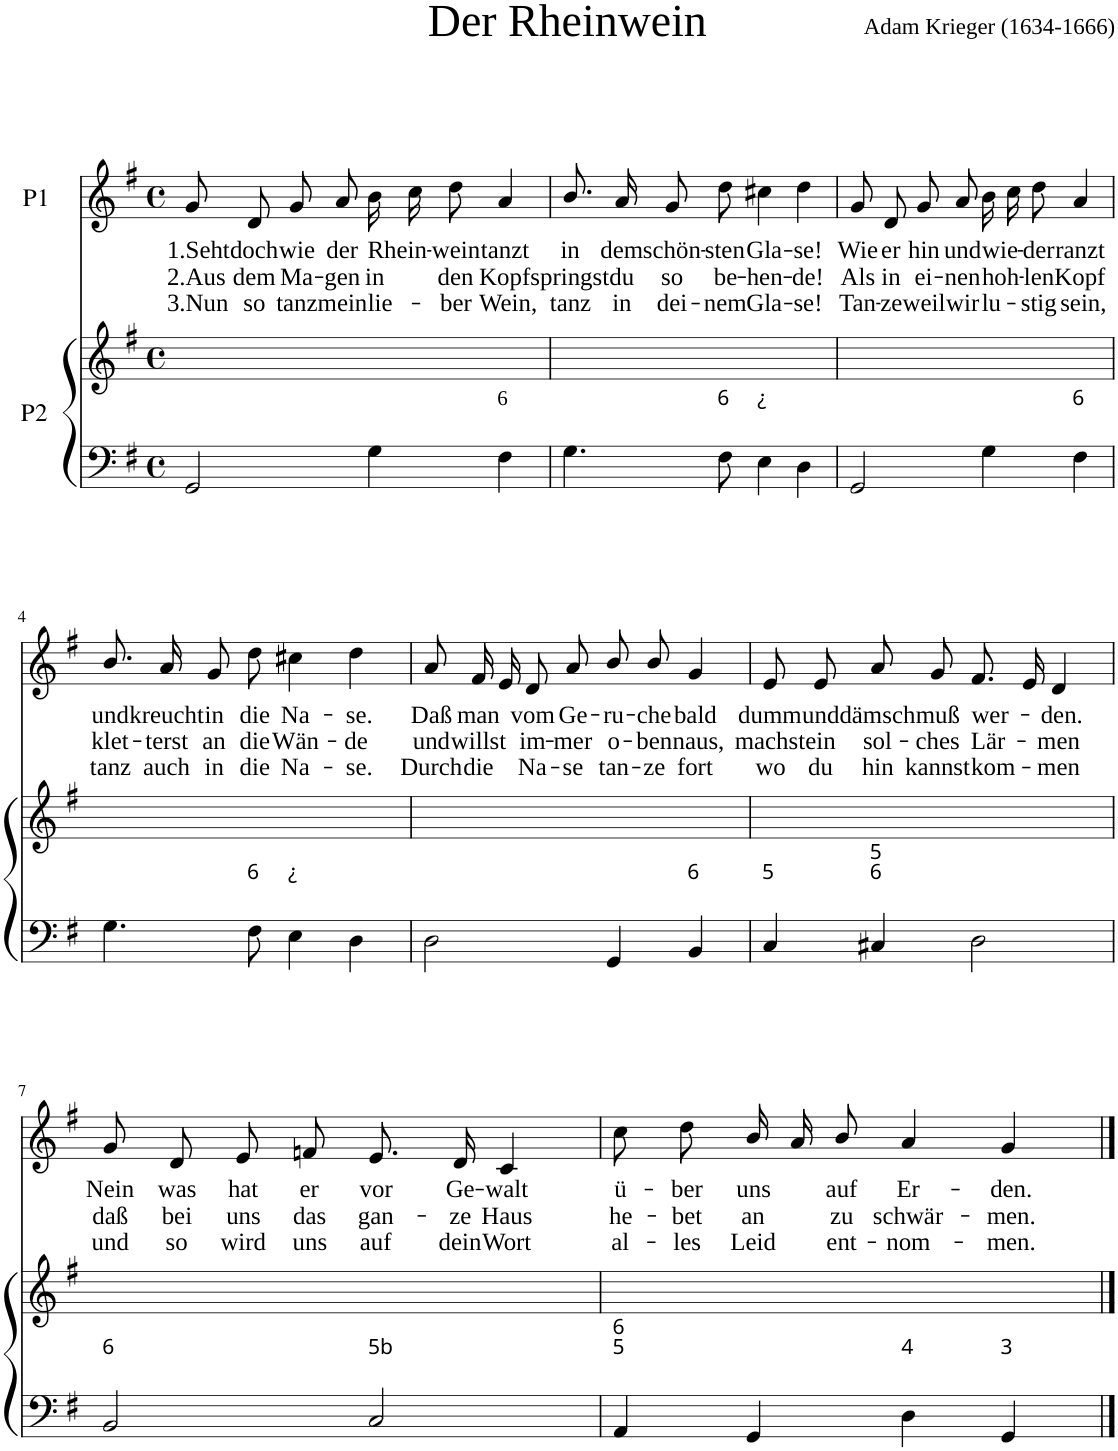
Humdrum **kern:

**kern	**kern	**kern	**text	**text	**text
*part2	*part2	*part1	*part1	*part1	*part1
*staff3	*staff2	*staff1	*staff1	*staff1	*staff1
*I"P2	*	*I"P1	*	*	*
*clefF4	*clefG2	*clefG2	*	*	*
*k[f#]	*k[f#]	*k[f#]	*	*	*
*G:	*G:	*G:	*	*	*
*M4/4	*M4/4	*M4/4	*	*	*
*met(c)	*met(c)	*met(c)	*	*	*
=1	=1	=1	=1	=1	=1
!	!	!	!LO:LY:b	!LO:LY:b	!LO:LY:b
2GG/	1ryy	8g/L	1.Seht	2.Aus	3.Nun
!	!	!	!LO:LY:b	!LO:LY:b	!LO:LY:b
.	.	8d/J	doch	dem	so
!	!	!	!LO:LY:b	!LO:LY:b	!LO:LY:b
.	.	8g/L	wie	Ma-	tanz
!	!	!	!LO:LY:b	!LO:LY:b	!LO:LY:b
.	.	8a/J	der	-gen	mein
!	!	!	!LO:LY:b	!LO:LY:b	!LO:LY:b
4G\	.	16b\LL	Rhein-	in	-lie-
.	.	16cc\J	.	.	.
!	!	!	!LO:LY:b	!LO:LY:b	!LO:LY:b
.	.	8dd\J	-wein	den	ber
!LO:TX:a:t=6	!	!	!	!	!
!	!	!	!LO:LY:b	!LO:LY:b	!LO:LY:b
4F#\	.	4a/	tanzt	Kopf	Wein,
=2	=2	=2	=2	=2	=2
!	!	!	!LO:LY:b	!LO:LY:b	!LO:LY:b
4.G\	1ryy	8.b/L	in	springst	tanz
!	!	!	!LO:LY:b	!LO:LY:b	!LO:LY:b
.	.	16a/Jk	dem	du	in
!	!	!	!LO:LY:b	!LO:LY:b	!LO:LY:b
.	.	8g\L	schön-	so	-dei-
!LO:TX:a:t=6	!	!	!	!	!
!	!	!	!LO:LY:b	!LO:LY:b	!LO:LY:b
8F#\	.	8dd\J	-sten	be-	nem
!LO:TX:a:t=¿	!	!	!	!	!
!	!	!	!LO:LY:b	!LO:LY:b	!LO:LY:b
4E\	.	4cc#X\	Gla-	-hen-	-Gla-
!	!	!	!LO:LY:b	!LO:LY:b	!LO:LY:b
4D\	.	4dd\	-se!	-de!	se!
=3	=3	=3	=3	=3	=3
!	!	!	!LO:LY:b	!LO:LY:b	!LO:LY:b
2GG/	1ryy	8g/L	Wie	Als	Tan-
!	!	!	!LO:LY:b	!LO:LY:b	!LO:LY:b
.	.	8d/J	-er	in	ze
!	!	!	!LO:LY:b	!LO:LY:b	!LO:LY:b
.	.	8g/L	hin	ei-	weil
!	!	!	!LO:LY:b	!LO:LY:b	!LO:LY:b
.	.	8a/J	und	-nen	wir
!	!	!	!LO:LY:b	!LO:LY:b	!LO:LY:b
4G\	.	16b\LL	wie-	hoh-	-lu-
.	.	16cc\J	.	.	.
!	!	!	!LO:LY:b	!LO:LY:b	!LO:LY:b
.	.	8dd\J	-der	-len	stig
!LO:TX:a:t=6	!	!	!	!	!
!	!	!	!LO:LY:b	!LO:LY:b	!LO:LY:b
4F#\	.	4a/	ranzt	Kopf	sein,
!!LO:LB:g=z
=4	=4	=4	=4	=4	=4
!	!	!	!LO:LY:b	!LO:LY:b	!LO:LY:b
4.G\	1ryy	8.b/L	und	klet-	tanz
!	!	!	!LO:LY:b	!LO:LY:b	!LO:LY:b
.	.	16a/Jk	kreucht	-terst	auch
!	!	!	!LO:LY:b	!LO:LY:b	!LO:LY:b
.	.	8g\L	in	an	in
!LO:TX:a:t=6	!	!	!	!	!
!	!	!	!LO:LY:b	!LO:LY:b	!LO:LY:b
8F#\	.	8dd\J	die	die	die
!LO:TX:a:t=¿	!	!	!	!	!
!	!	!	!LO:LY:b	!LO:LY:b	!LO:LY:b
4E\	.	4cc#X\	Na-	Wän-	-Na-
!	!	!	!LO:LY:b	!LO:LY:b	!LO:LY:b
4D\	.	4dd\	-se.	-de	se.
=5	=5	=5	=5	=5	=5
!	!	!	!LO:LY:b	!LO:LY:b	!LO:LY:b
2D\	1ryy	8a/L	Daß	und	Durch
!	!	!	!LO:LY:b	!LO:LY:b	!LO:LY:b
.	.	16f#/L	man	willst	die
.	.	16e/JJ	.	.	.
!	!	!	!LO:LY:b	!LO:LY:b	!LO:LY:b
.	.	8d/L	vom	im-	Na-
!	!	!	!LO:LY:b	!LO:LY:b	!LO:LY:b
.	.	8a/J	-Ge-	-mer	-se
!	!	!	!LO:LY:b	!LO:LY:b	!LO:LY:b
4GG/	.	8b/L	ru-	o-	-tan-
!	!	!	!LO:LY:b	!LO:LY:b	!LO:LY:b
.	.	8b/J	-che	-ben	ze
!LO:TX:a:t=6	!	!	!	!	!
!	!	!	!LO:LY:b	!LO:LY:b	!LO:LY:b
4BB/	.	4g/	bald	naus,	fort
=6	=6	=6	=6	=6	=6
!LO:TX:a:t=5	!	!	!	!	!
!	!	!	!LO:LY:b	!LO:LY:b	!LO:LY:b
4C/	1ryy	8e/L	dumm	machst	wo
!	!	!	!LO:LY:b	!LO:LY:b	!LO:LY:b
.	.	8e/J	und	ein	du
!LO:TX:a:t=6	!	!	!	!	!
!LO:TX:a:t=5	!	!	!	!	!
!	!	!	!LO:LY:b	!LO:LY:b	!LO:LY:b
4C#X/	.	8a/L	dämsch	sol-	hin
!	!	!	!LO:LY:b	!LO:LY:b	!LO:LY:b
.	.	8g/J	muß	-ches	kannst
!	!	!	!LO:LY:b	!LO:LY:b	!LO:LY:b
2D\	.	8.f#/L	wer-	Lär-	-kom-
.	.	16e/Jk	.	.	.
!	!	!	!LO:LY:b	!LO:LY:b	!LO:LY:b
.	.	4d/	-den.	-men	men
!!LO:LB:g=z
=7	=7	=7	=7	=7	=7
!LO:TX:a:t=6	!	!	!	!	!
!	!	!	!LO:LY:b	!LO:LY:b	!LO:LY:b
2BB/	1ryy	8g/L	Nein	daß	und
!	!	!	!LO:LY:b	!LO:LY:b	!LO:LY:b
.	.	8d/J	was	bei	so
!	!	!	!LO:LY:b	!LO:LY:b	!LO:LY:b
.	.	8e/L	hat	uns	wird
!	!	!	!LO:LY:b	!LO:LY:b	!LO:LY:b
.	.	8fn/J	er	das	uns
!LO:TX:a:t=5b	!	!	!	!	!
!	!	!	!LO:LY:b	!LO:LY:b	!LO:LY:b
2C/	.	8.e/L	vor	gan-	auf
!	!	!	!LO:LY:b	!LO:LY:b	!LO:LY:b
.	.	16d/Jk	Ge-	-ze	-dein
!	!	!	!LO:LY:b	!LO:LY:b	!LO:LY:b
.	.	4c/	walt	Haus	Wort
=8	=8	=8	=8	=8	=8
!LO:TX:a:t=5	!	!	!	!	!
!LO:TX:a:t=6	!	!	!	!	!
!	!	!	!LO:LY:b	!LO:LY:b	!LO:LY:b
4AA/	1ryy	8cc\L	ü-	he-	-al-
!	!	!	!LO:LY:b	!LO:LY:b	!LO:LY:b
.	.	8dd\J	-ber	-bet	les
!	!	!	!LO:LY:b	!LO:LY:b	!LO:LY:b
4GG/	.	16b/LL	uns	an	Leid
.	.	16a/J	.	.	.
!	!	!	!LO:LY:b	!LO:LY:b	!LO:LY:b
.	.	8b/J	auf	zu	ent-
!LO:TX:a:t=4	!	!	!	!	!
!	!	!	!LO:LY:b	!LO:LY:b	!LO:LY:b
4D\	.	4a/	-Er-	schwär-	-nom-
!LO:TX:a:t=3	!	!	!	!	!
!	!	!	!LO:LY:b	!LO:LY:b	!LO:LY:b
4GG/	.	4g/	-den.	-men.	men.
==	==	==	==	==	==
*-	*-	*-	*-	*-	*-
